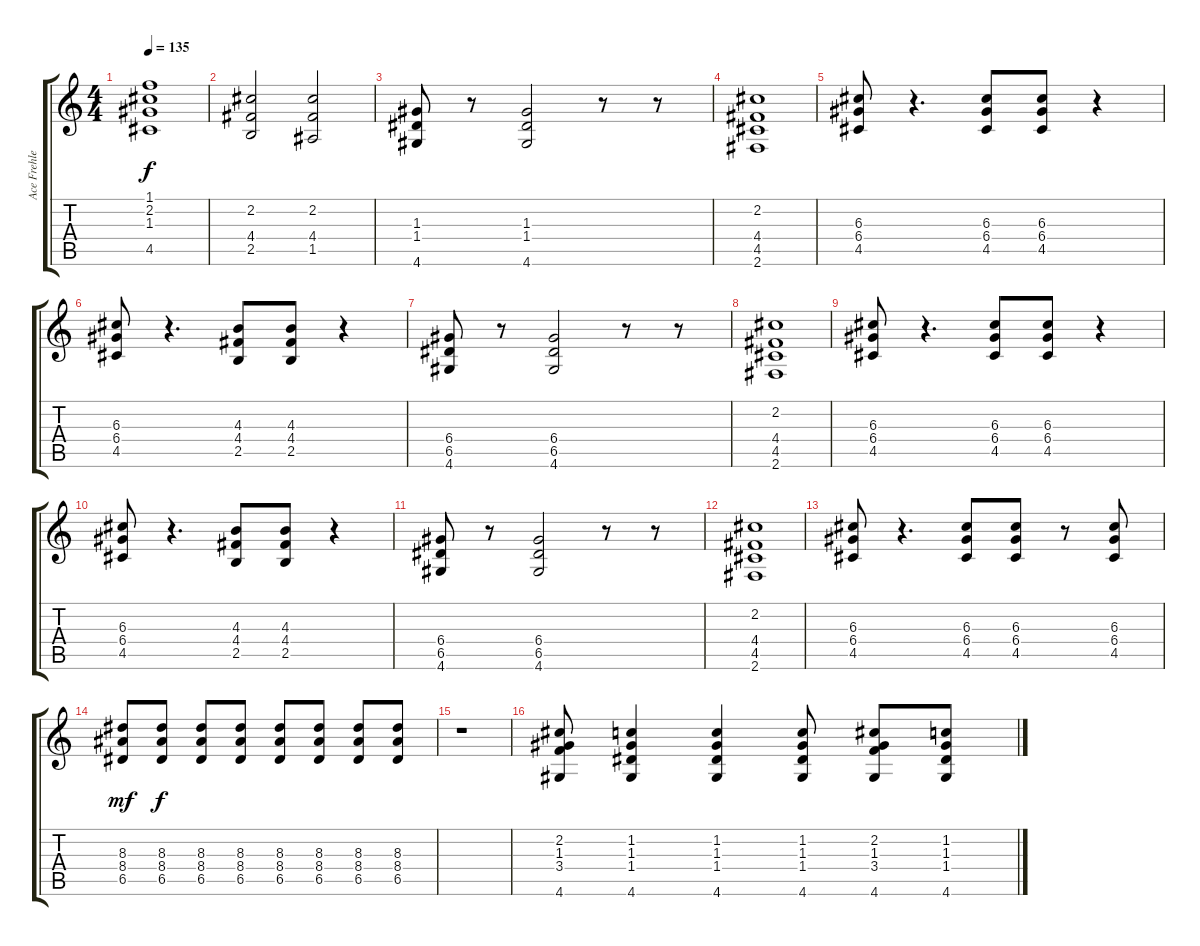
\track ("Ace Frehley" "Ace Frehle") {instrument distortionguitar}
\staff {score tabs}
\tuning (E4 B3 G3 D3 A2 E2) {hide}
\ts (4 4)
\tempo 135
\clef g2
\ks c
(1.1 2.2 1.3 4.5).1{dy f} |
(2.2 4.4 2.5).2 (2.2 4.4 1.5).2 |
(1.3 1.4 4.6).8 r.8 (1.3 1.4 4.6).2 r.8 r.8 |
(2.2 4.4 4.5 2.6).1 |
(6.3 6.4 4.5).8 r.4{d} (6.3 6.4 4.5).8 (6.3 6.4 4.5).8 r.4 |
(6.3 6.4 4.5).8 r.4{d} (4.3 4.4 2.5).8 (4.3 4.4 2.5).8 r.4 |
(6.4 6.5 4.6).8 r.8 (6.4 6.5 4.6).2 r.8 r.8 |
(2.2 4.4 4.5 2.6).1 |
(6.3 6.4 4.5).8 r.4{d} (6.3 6.4 4.5).8 (6.3 6.4 4.5).8 r.4 |
(6.3 6.4 4.5).8 r.4{d} (4.3 4.4 2.5).8 (4.3 4.4 2.5).8 r.4 |
(6.4 6.5 4.6).8 r.8 (6.4 6.5 4.6).2 r.8 r.8 |
(2.2 4.4 4.5 2.6).1 |
(6.3 6.4 4.5).8 r.4{d} (6.3 6.4 4.5).8 (6.3 6.4 4.5).8 r.8 (6.3 6.4 4.5).8{volume 13} |
(8.3 8.4 6.5).8{dy mf} (8.3 8.4 6.5).8{dy f} (8.3 8.4 6.5).8 (8.3 8.4 6.5).8 (8.3 8.4 6.5).8 (8.3 8.4 6.5).8 (8.3 8.4 6.5).8 (8.3 8.4 6.5).8 |
r.1 |
(2.2 1.3 3.4 4.6).8 (1.2 1.3 1.4 4.6).4 (1.2 1.3 1.4 4.6).4 (1.2 1.3 1.4 4.6).8 (2.2 1.3 3.4 4.6).8 (1.2 1.3 1.4 4.6).8
